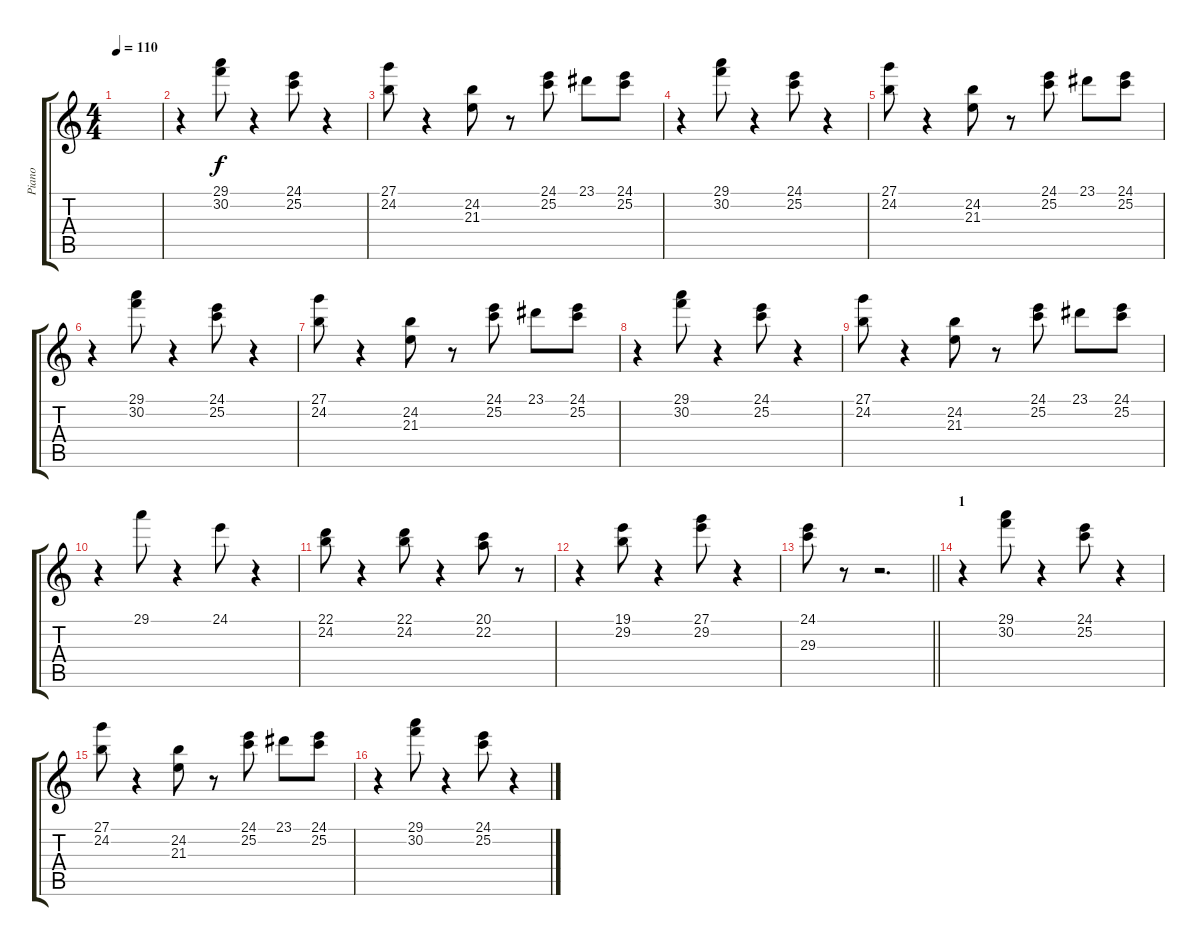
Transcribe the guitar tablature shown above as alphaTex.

\track ("Piano" "Piano") {instrument acousticgrandpiano}
\staff {score tabs}
\tuning (E4 B3 G3 D3 A2 E2) {hide}
\ts (4 4)
\tempo 110
\clef g2
\ks c
|
r.4 (29.1 30.2).8 r.4 (24.1 25.2).8 r.4 |
(27.1 24.2).8 r.4 (24.2 21.3).8 r.8 (24.1 25.2).8 23.1.8 (24.1 25.2).8 |
r.4 (29.1 30.2).8 r.4 (24.1 25.2).8 r.4 |
(27.1 24.2).8 r.4 (24.2 21.3).8 r.8 (24.1 25.2).8 23.1.8 (24.1 25.2).8 |
r.4 (29.1 30.2).8 r.4 (24.1 25.2).8 r.4 |
(27.1 24.2).8 r.4 (24.2 21.3).8 r.8 (24.1 25.2).8 23.1.8 (24.1 25.2).8 |
r.4 (29.1 30.2).8 r.4 (24.1 25.2).8 r.4 |
(27.1 24.2).8 r.4 (24.2 21.3).8 r.8 (24.1 25.2).8 23.1.8 (24.1 25.2).8 |
r.4 29.1.8 r.4 24.1.8 r.4 |
(22.1 24.2).8 r.4 (22.1 24.2).8 r.4 (20.1 22.2).8 r.8 |
r.4 (19.1 29.2).8 r.4 (27.1 29.2).8 r.4 |
\barLineRight lightlight
(24.1 29.3).8 r.8 r.2{d} |
\section ("" "1")
r.4 (29.1 30.2).8 r.4 (24.1 25.2).8 r.4 |
(27.1 24.2).8 r.4 (24.2 21.3).8 r.8 (24.1 25.2).8 23.1.8 (24.1 25.2).8 |
r.4 (29.1 30.2).8 r.4 (24.1 25.2).8 r.4
